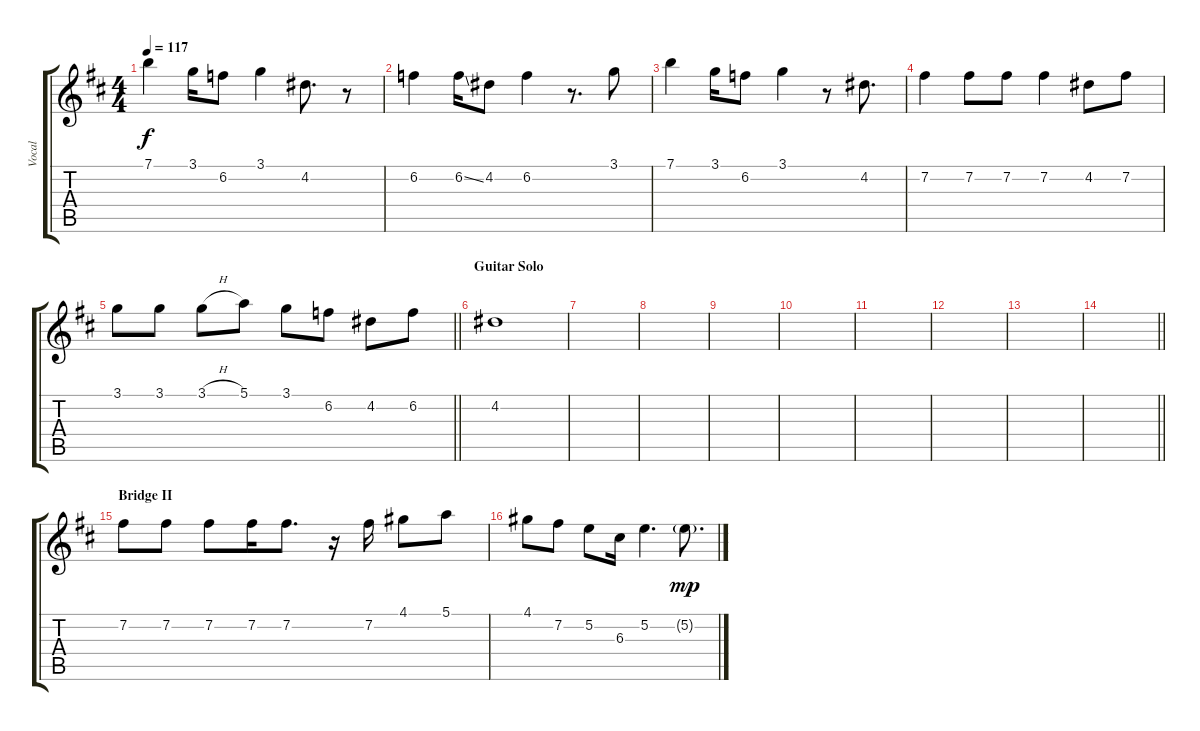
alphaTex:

\track ("Vocal" "Vocal") {instrument electricguitarclean}
\staff {score tabs}
\tuning (E4 B3 G3 D3 A2 E2) {hide}
\ts (4 4)
\tempo 117
\clef g2
\ks d
7.1.4{dy f} 3.1.16 6.2.8 3.1.4 4.2.8{d} r.8 |
6.2.4 6.2{ss}.16 4.2.8 6.2.4 r.8{d} 3.1.8 |
7.1.4 3.1.16 6.2.8 3.1.4 r.8 4.2.8{d} |
7.2.4 7.2.8 7.2.8 7.2.4 4.2.8 7.2.8 |
\barLineRight lightlight
3.1.8 3.1.8 3.1{h}.8 5.1.8 3.1.8 6.2.8 4.2.8 6.2.8 |
\section ("" "Guitar Solo")
4.2.1 |
|
|
|
|
|
|
|
\barLineRight lightlight
|
\section ("" "Bridge II")
7.2.8 7.2.8 7.2.8 7.2.16 7.2.8{d} r.16 7.2.16 4.1.8 5.1.8 |
4.1.8 7.2.8 5.2.8 6.3.16 5.2.4{d} 5.2{g}.8{d dy mp}
